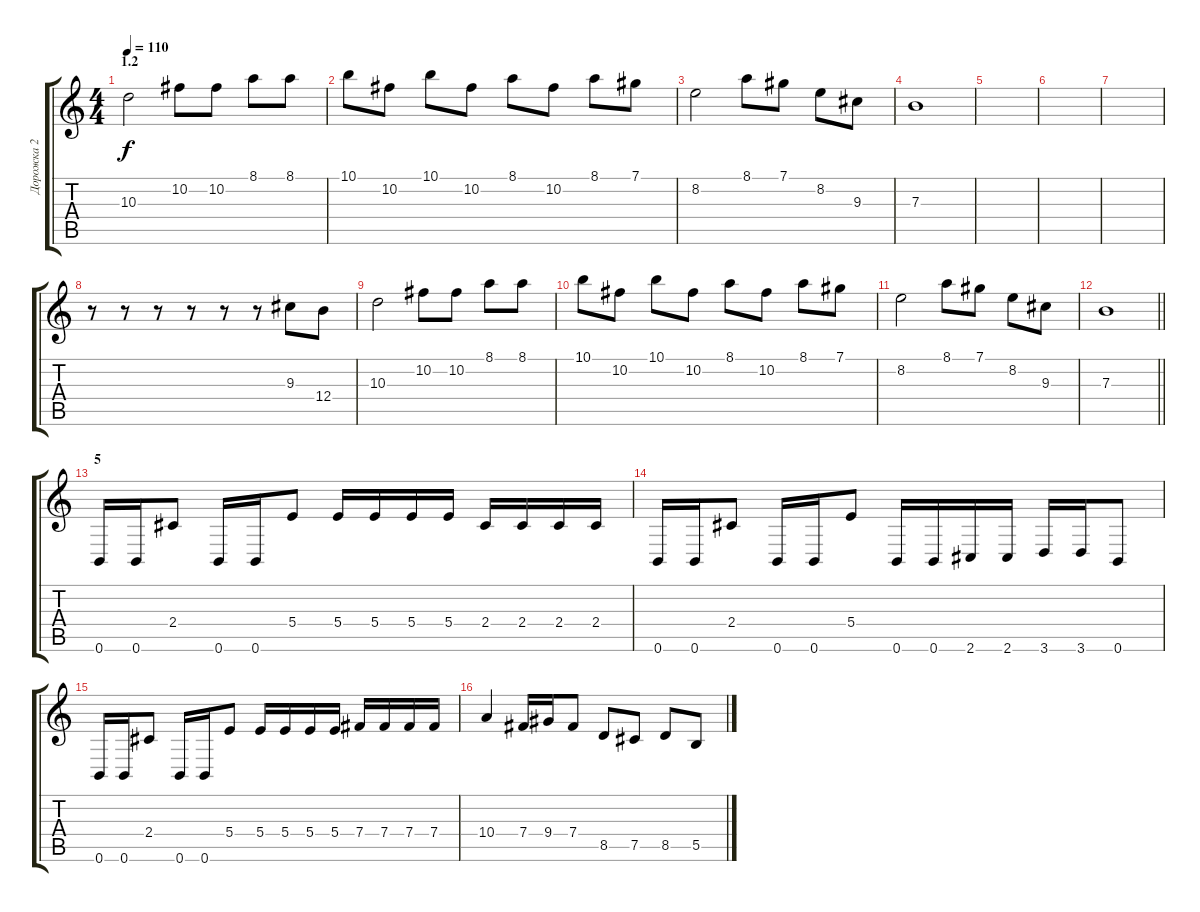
\track ("Дорожка 2" "Дорожка 2") {instrument distortionguitar}
\staff {score tabs}
\tuning (Db4 Ab3 E3 B2 Gb2 B1) {hide}
\ts (4 4)
\section ("" "1.2")
\tempo 110
\clef g2
\ks c
10.3.2{dy f} 10.2.8 10.2.8 8.1.8 8.1.8 |
10.1.8 10.2.8 10.1.8 10.2.8 8.1.8 10.2.8 8.1.8 7.1.8 |
8.2.2 8.1.8 7.1.8 8.2.8 9.3.8 |
7.3.1 |
|
|
|
r.8 r.8 r.8 r.8 r.8 r.8 9.3.8 12.4.8 |
10.3.2 10.2.8 10.2.8 8.1.8 8.1.8 |
10.1.8 10.2.8 10.1.8 10.2.8 8.1.8 10.2.8 8.1.8 7.1.8 |
8.2.2 8.1.8 7.1.8 8.2.8 9.3.8 |
\barLineRight lightlight
7.3.1 |
\section ("" "5")
0.6.16 0.6.16 2.4.8 0.6.16 0.6.16 5.4.8 5.4.16 5.4.16 5.4.16 5.4.16 2.4.16 2.4.16 2.4.16 2.4.16 |
0.6.16 0.6.16 2.4.8 0.6.16 0.6.16 5.4.8 0.6.16 0.6.16 2.6.16 2.6.16 3.6.16 3.6.16 0.6.8 |
0.6.16 0.6.16 2.4.8 0.6.16 0.6.16 5.4.8 5.4.16 5.4.16 5.4.16 5.4.16 7.4.16 7.4.16 7.4.16 7.4.16 |
10.4.4 7.4.16 9.4.16 7.4.8 8.5.8 7.5.8 8.5.8 5.5.8
